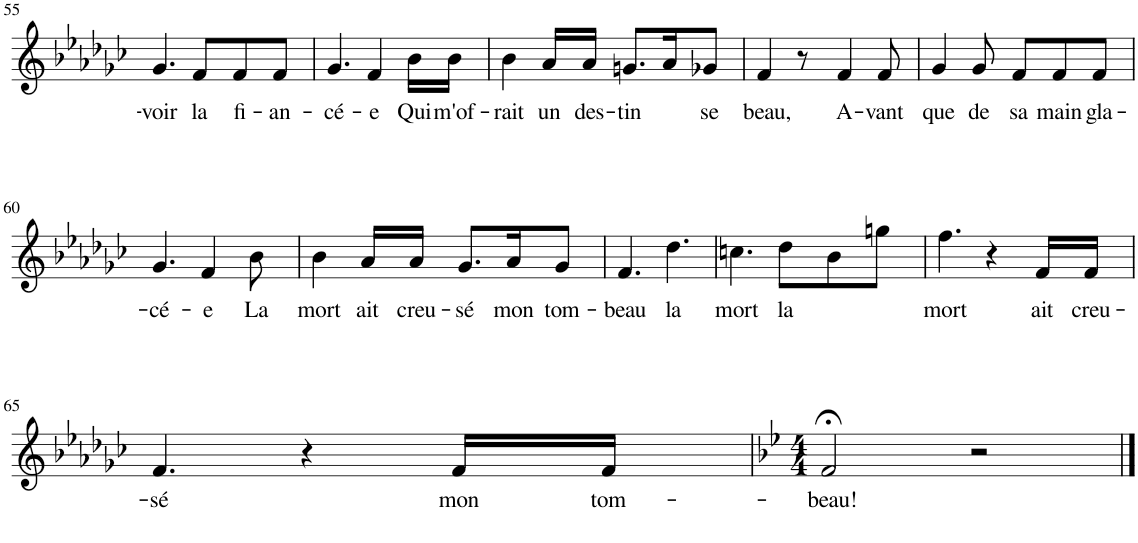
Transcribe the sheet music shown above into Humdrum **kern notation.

**kern	**text
*part1	*part1
*staff1	*staff1
*I"Piano	*
*I'Pno	*
!!LO:PB:g=z
*clefG2	*
*k[b-e-]	*
*M6/8	*
=55	=55
!	!LO:LY:b
4.g-/	-voir
!	!LO:LY:b
8f/L	la
!	!LO:LY:b
8f/	fi-
!	!LO:LY:b
8f/J	-an-
=56	=56
!	!LO:LY:b
4.g-/	cé-
!	!LO:LY:b
4f/	-e
!	!LO:LY:b
16b-\LL	Qui
!	!LO:LY:b
16b-\JJ	m'of-
=57	=57
!	!LO:LY:b
4b-\	-rait
!	!LO:LY:b
16a-/LL	un
!	!LO:LY:b
16a-/JJ	des-
!	!LO:LY:b
8.gn/L	-tin
16a-/K	.
!	!LO:LY:b
8g-X/J	se
=58	=58
!	!LO:LY:b
4f/	beau,
8r	.
!	!LO:LY:b
4f/	A-
!	!LO:LY:b
8f/	-vant
=59	=59
!	!LO:LY:b
4g-/	que
!	!LO:LY:b
8g-/	de
!	!LO:LY:b
8f/L	sa
!	!LO:LY:b
8f/	main
!	!LO:LY:b
8f/J	gla-
!!LO:LB:g=z
=60	=60
!	!LO:LY:b
4.g-/	-cé-
!	!LO:LY:b
4f/	-e
!	!LO:LY:b
8b-\	La
=61	=61
!	!LO:LY:b
4b-\	mort
!	!LO:LY:b
16a-/LL	ait
!	!LO:LY:b
16a-/JJ	creu-
!	!LO:LY:b
8.g-/L	-sé
!	!LO:LY:b
16a-/K	mon
!	!LO:LY:b
8g-/J	tom-
=62	=62
!	!LO:LY:b
4.f/	-beau
!	!LO:LY:b
4.dd-\	la
=63	=63
!	!LO:LY:b
4.ccn\	mort
!	!LO:LY:b
8dd-\L	la
8b-\	.
8ggn\J	.
=64	=64
!	!LO:LY:b
4.ff\	mort
4r	.
!	!LO:LY:b
16f/LL	ait
!	!LO:LY:b
16f/JJ	creu-
!!LO:LB:g=z
=65	=65
!	!LO:LY:b
4.f/	-sé
4r	.
!	!LO:LY:b
16f/LL	mon
!	!LO:LY:b
16f/JJ	tom-
=66	=66
*k[b-e-]	*
*M4/4	*
!	!LO:LY:b
2f;</	-beau!
2r	.
==	==
*-	*-
